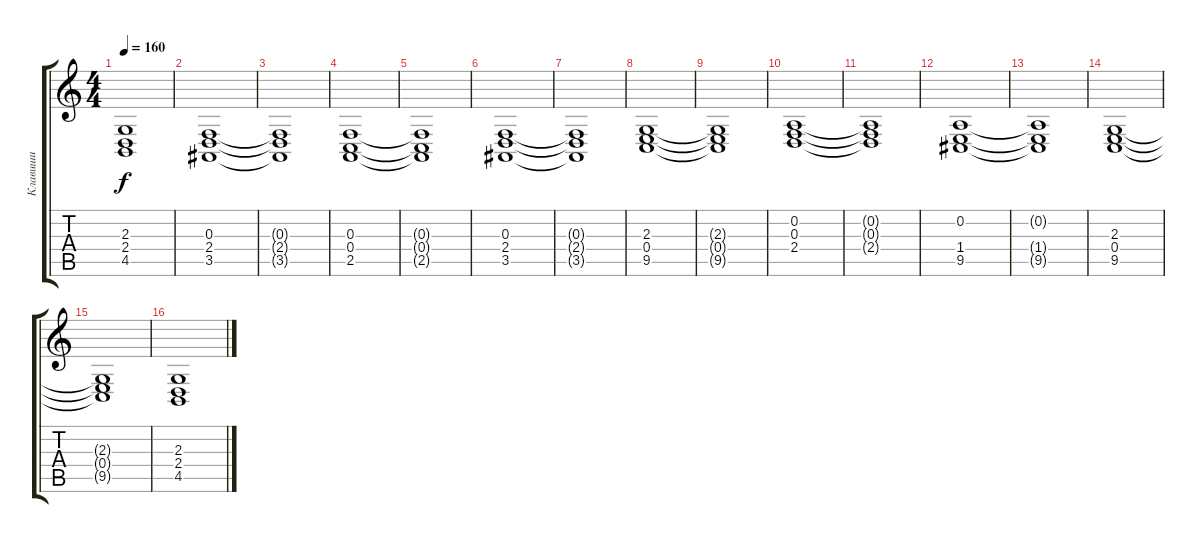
\track ("Клавиши" "Клавиши") {instrument choiraahs}
\staff {score tabs}
\tuning (D4 A3 F3 C3 G2 D2) {hide}
\ts (4 4)
\tempo 160
\clef g2
\ks c
(2.3{t} 2.4{t} 4.5{t}).1{dy f} |
(0.3 2.4 3.5).1 |
(0.3{t} 2.4{t} 3.5{t}).1 |
(0.3 0.4 2.5).1 |
(0.3{t} 0.4{t} 2.5{t}).1 |
(0.3 2.4 3.5).1 |
(0.3{t} 2.4{t} 3.5{t}).1 |
(2.3 0.4 9.5).1 |
(2.3{t} 0.4{t} 9.5{t}).1 |
(0.2 0.3 2.4).1 |
(0.2{t} 0.3{t} 2.4{t}).1 |
(0.2 1.4 9.5).1 |
(0.2{t} 1.4{t} 9.5{t}).1 |
(2.3 0.4 9.5).1 |
(2.3{t} 0.4{t} 9.5{t}).1 |
(2.3 2.4 4.5).1
